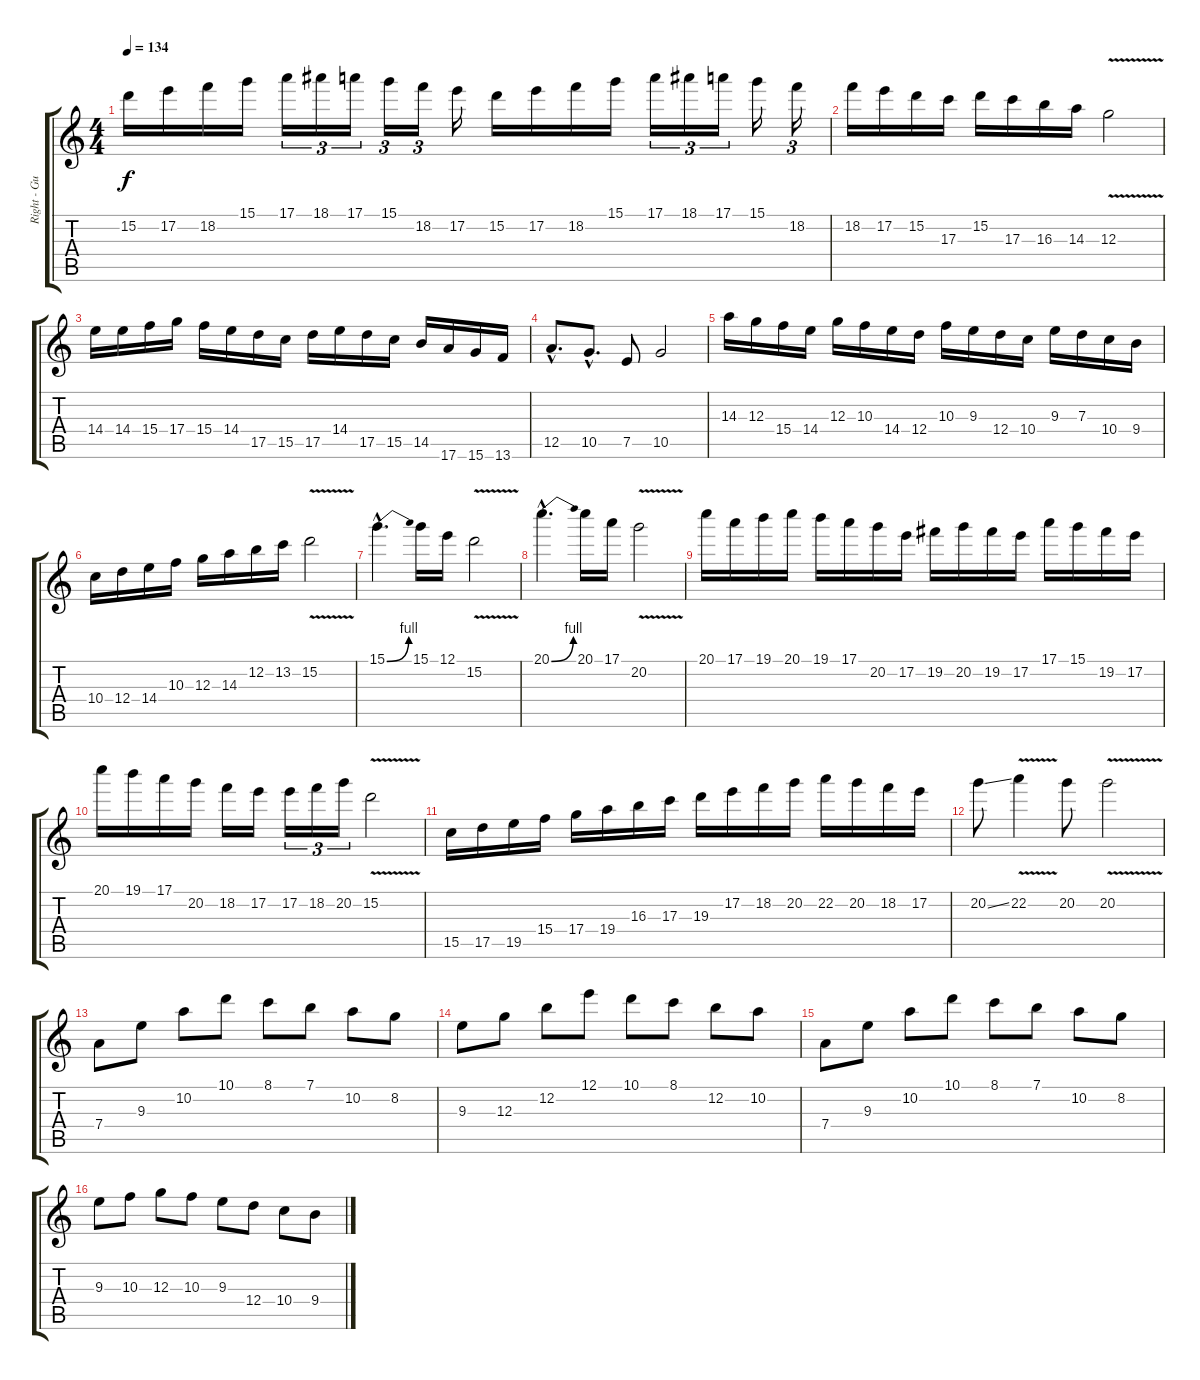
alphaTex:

\track ("Right - Guitar" "Right - Gu") {instrument distortionguitar}
\staff {score tabs}
\tuning (E4 B3 G3 D3 A2 E2) {hide}
\ts (4 4)
\tempo 134
\clef g2
\ks c
15.2.16{dy f} 17.2.16 18.2.16 15.1.16 17.1.16{tu (3 2)} 18.1.16{tu (3 2)} 17.1.16{tu (3 2)} 15.1.16{tu (3 2)} 18.2.16{tu (3 2)} 17.2.16 15.2.16 17.2.16 18.2.16 15.1.16 17.1.16{tu (3 2)} 18.1.16{tu (3 2)} 17.1.16{tu (3 2)} 15.1.16 18.2.16{tu (3 2)} |
18.2.16 17.2.16 15.2.16 17.3.16 15.2.16 17.3.16 16.3.16 14.3.16 12.3{v}.2 |
14.4.16 14.4.16 15.4.16 17.4.16 15.4.16 14.4.16 17.5.16 15.5.16 17.5.16 14.4.16 17.5.16 15.5.16 14.5.16 17.6.16 15.6.16 13.6.16 |
12.5{hac}.8{d} 10.5{hac}.8{d} 7.5.8 10.5.2 |
14.3.16 12.3.16 15.4.16 14.4.16 12.3.16 10.3.16 14.4.16 12.4.16 10.3.16 9.3.16 12.4.16 10.4.16 9.3.16 7.3.16 10.4.16 9.4.16 |
10.4.16 12.4.16 14.4.16 10.3.16 12.3.16 14.3.16 12.2.16 13.2.16 15.2{v}.2 |
15.1{be (bend 0 0 60 4) hac}.4{d} 15.1.16 12.1.16 15.2{v}.2 |
20.1{be (bend 0 0 60 4) hac}.4{d} 20.1.16 17.1.16 20.2{v}.2 |
20.1.16 17.1.16 19.1.16 20.1.16 19.1.16 17.1.16 20.2.16 17.2.16 19.2.16 20.2.16 19.2.16 17.2.16 17.1.16 15.1.16 19.2.16 17.2.16 |
20.1.16 19.1.16 17.1.16 20.2.16 18.2.16 17.2.16 17.2.16{tu (3 2)} 18.2.16{tu (3 2)} 20.2.16{tu (3 2)} 15.2{v}.2 |
15.5.16 17.5.16 19.5.16 15.4.16 17.4.16 19.4.16 16.3.16 17.3.16 19.3.16 17.2.16 18.2.16 20.2.16 22.2.16 20.2.16 18.2.16 17.2.16 |
20.2{ss}.8 22.2{v}.4 20.2.8 20.2{v}.2 |
7.4.8 9.3.8 10.2.8 10.1.8 8.1.8 7.1.8 10.2.8 8.2.8 |
9.3.8 12.3.8 12.2.8 12.1.8 10.1.8 8.1.8 12.2.8 10.2.8 |
7.4.8 9.3.8 10.2.8 10.1.8 8.1.8 7.1.8 10.2.8 8.2.8 |
9.3.8 10.3.8 12.3.8 10.3.8 9.3.8 12.4.8 10.4.8 9.4.8
